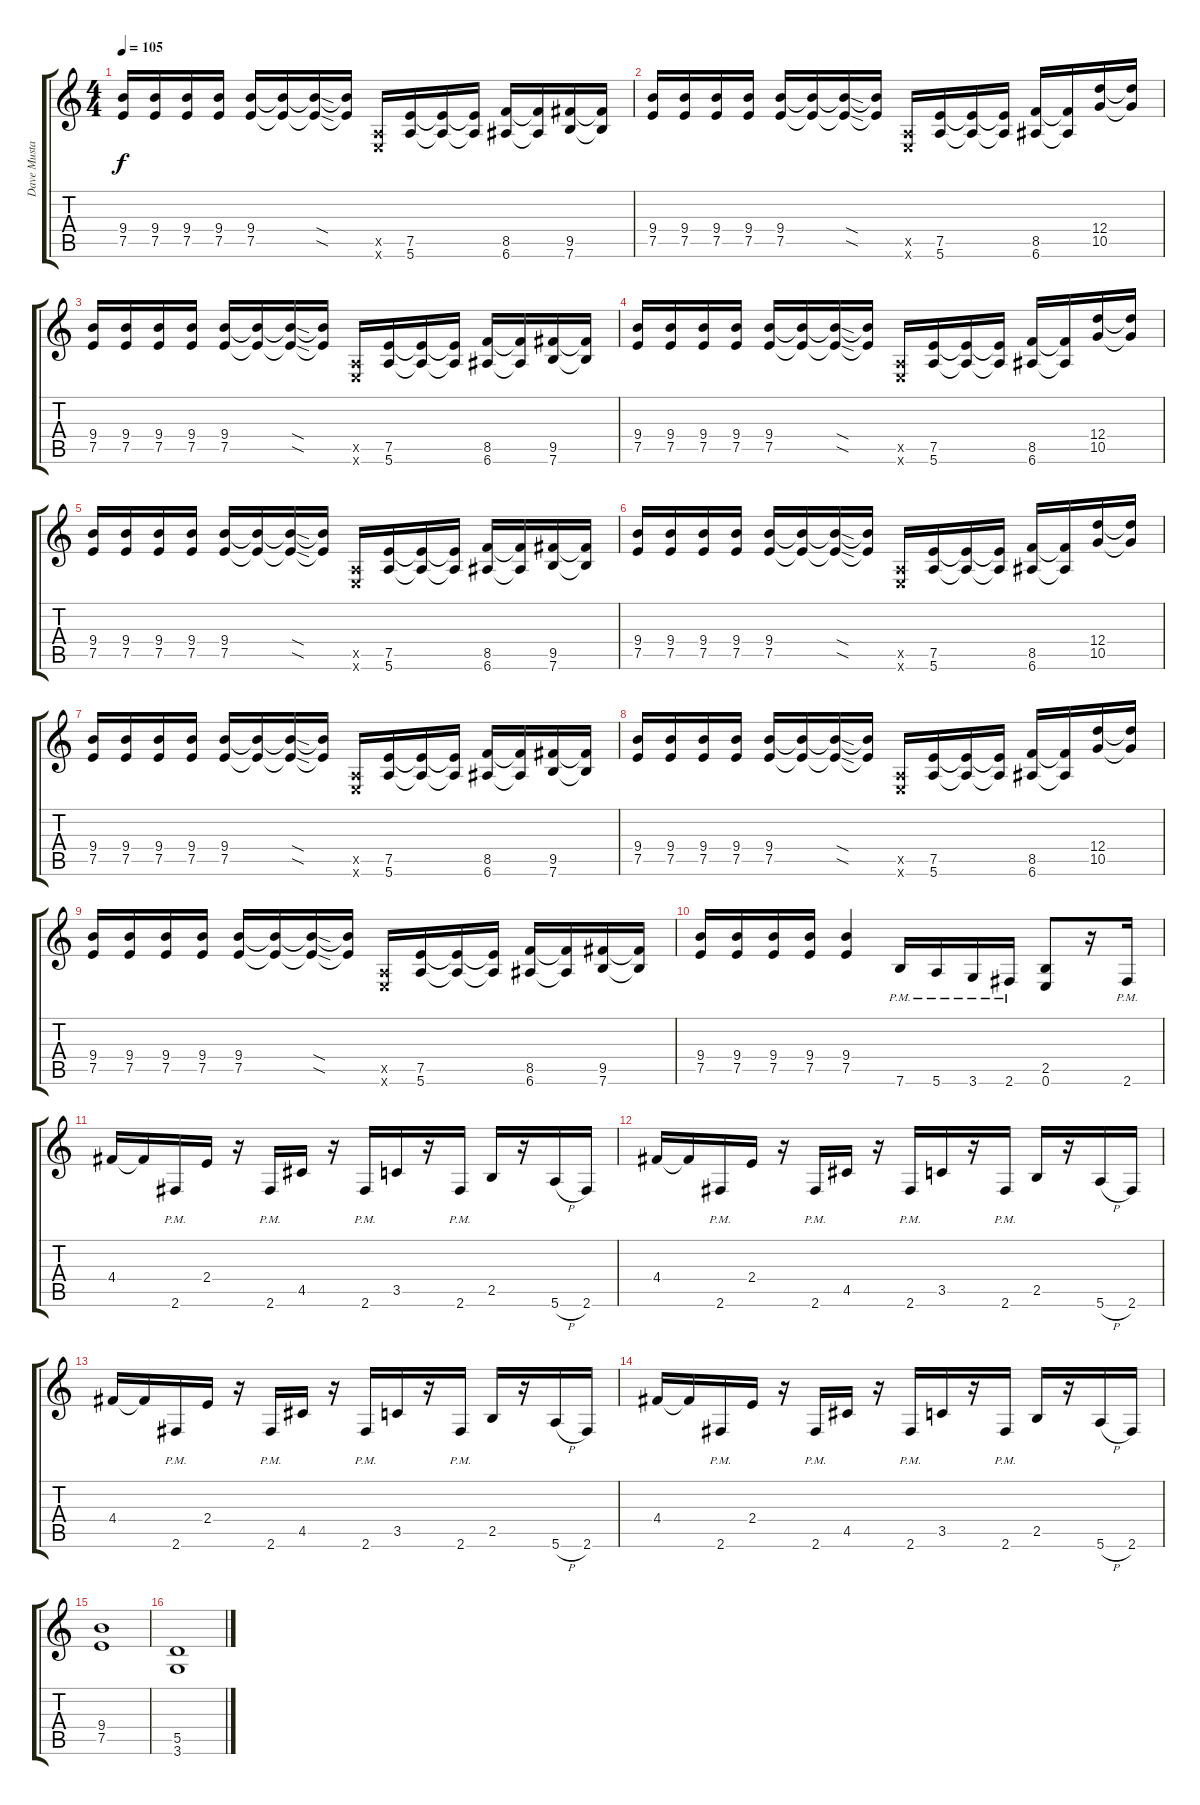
\track ("Dave Mustaine" "Dave Musta") {instrument distortionguitar}
\staff {score tabs}
\tuning (E4 B3 G3 D3 A2 E2) {hide}
\ts (4 4)
\tempo 105
\clef g2
\ks c
(9.4 7.5).16{dy f} (9.4 7.5).16 (9.4 7.5).16 (9.4 7.5).16 (9.4 7.5).16 (9.4{t} 7.5{t}).16 (9.4{sod t} 7.5{sod t}).16 (9.4{t} 7.5{t}).16 (0.5{x} 0.6{x}).16 (7.5 5.6).16 (7.5{t} 5.6{t}).16 (7.5{t} 5.6{t}).16 (8.5 6.6).16 (8.5{t} 6.6{t}).16 (9.5 7.6).16 (9.5{t} 7.6{t}).16 |
(9.4 7.5).16 (9.4 7.5).16 (9.4 7.5).16 (9.4 7.5).16 (9.4 7.5).16 (9.4{t} 7.5{t}).16 (9.4{sod t} 7.5{sod t}).16 (9.4{t} 7.5{t}).16 (0.5{x} 0.6{x}).16 (7.5 5.6).16 (7.5{t} 5.6{t}).16 (7.5{t} 5.6{t}).16 (8.5 6.6).16 (8.5{t} 6.6{t}).16 (12.4 10.5).16 (12.4{t} 10.5{t}).16 |
(9.4 7.5).16 (9.4 7.5).16 (9.4 7.5).16 (9.4 7.5).16 (9.4 7.5).16 (9.4{t} 7.5{t}).16 (9.4{sod t} 7.5{sod t}).16 (9.4{t} 7.5{t}).16 (0.5{x} 0.6{x}).16 (7.5 5.6).16 (7.5{t} 5.6{t}).16 (7.5{t} 5.6{t}).16 (8.5 6.6).16 (8.5{t} 6.6{t}).16 (9.5 7.6).16 (9.5{t} 7.6{t}).16 |
(9.4 7.5).16 (9.4 7.5).16 (9.4 7.5).16 (9.4 7.5).16 (9.4 7.5).16 (9.4{t} 7.5{t}).16 (9.4{sod t} 7.5{sod t}).16 (9.4{t} 7.5{t}).16 (0.5{x} 0.6{x}).16 (7.5 5.6).16 (7.5{t} 5.6{t}).16 (7.5{t} 5.6{t}).16 (8.5 6.6).16 (8.5{t} 6.6{t}).16 (12.4 10.5).16 (12.4{t} 10.5{t}).16 |
(9.4 7.5).16 (9.4 7.5).16 (9.4 7.5).16 (9.4 7.5).16 (9.4 7.5).16 (9.4{t} 7.5{t}).16 (9.4{sod t} 7.5{sod t}).16 (9.4{t} 7.5{t}).16 (0.5{x} 0.6{x}).16 (7.5 5.6).16 (7.5{t} 5.6{t}).16 (7.5{t} 5.6{t}).16 (8.5 6.6).16 (8.5{t} 6.6{t}).16 (9.5 7.6).16 (9.5{t} 7.6{t}).16 |
(9.4 7.5).16 (9.4 7.5).16 (9.4 7.5).16 (9.4 7.5).16 (9.4 7.5).16 (9.4{t} 7.5{t}).16 (9.4{sod t} 7.5{sod t}).16 (9.4{t} 7.5{t}).16 (0.5{x} 0.6{x}).16 (7.5 5.6).16 (7.5{t} 5.6{t}).16 (7.5{t} 5.6{t}).16 (8.5 6.6).16 (8.5{t} 6.6{t}).16 (12.4 10.5).16 (12.4{t} 10.5{t}).16 |
(9.4 7.5).16 (9.4 7.5).16 (9.4 7.5).16 (9.4 7.5).16 (9.4 7.5).16 (9.4{t} 7.5{t}).16 (9.4{sod t} 7.5{sod t}).16 (9.4{t} 7.5{t}).16 (0.5{x} 0.6{x}).16 (7.5 5.6).16 (7.5{t} 5.6{t}).16 (7.5{t} 5.6{t}).16 (8.5 6.6).16 (8.5{t} 6.6{t}).16 (9.5 7.6).16 (9.5{t} 7.6{t}).16 |
(9.4 7.5).16 (9.4 7.5).16 (9.4 7.5).16 (9.4 7.5).16 (9.4 7.5).16 (9.4{t} 7.5{t}).16 (9.4{sod t} 7.5{sod t}).16 (9.4{t} 7.5{t}).16 (0.5{x} 0.6{x}).16 (7.5 5.6).16 (7.5{t} 5.6{t}).16 (7.5{t} 5.6{t}).16 (8.5 6.6).16 (8.5{t} 6.6{t}).16 (12.4 10.5).16 (12.4{t} 10.5{t}).16 |
(9.4 7.5).16 (9.4 7.5).16 (9.4 7.5).16 (9.4 7.5).16 (9.4 7.5).16 (9.4{t} 7.5{t}).16 (9.4{sod t} 7.5{sod t}).16 (9.4{t} 7.5{t}).16 (0.5{x} 0.6{x}).16 (7.5 5.6).16 (7.5{t} 5.6{t}).16 (7.5{t} 5.6{t}).16 (8.5 6.6).16 (8.5{t} 6.6{t}).16 (9.5 7.6).16 (9.5{t} 7.6{t}).16 |
(9.4 7.5).16 (9.4 7.5).16 (9.4 7.5).16 (9.4 7.5).16 (9.4 7.5).4 7.6{pm}.16 5.6{pm}.16 3.6{pm}.16 2.6{pm}.16 (2.5 0.6).8 r.16 2.6{pm}.16 |
4.4.16 4.4{t}.16 2.6{pm}.16 2.4.16 r.16 2.6{pm}.16 4.5.16 r.16 2.6{pm}.16 3.5.16 r.16 2.6{pm}.16 2.5.16 r.16 5.6{h}.16 2.6.16 |
4.4.16 4.4{t}.16 2.6{pm}.16 2.4.16 r.16 2.6{pm}.16 4.5.16 r.16 2.6{pm}.16 3.5.16 r.16 2.6{pm}.16 2.5.16 r.16 5.6{h}.16 2.6.16 |
4.4.16 4.4{t}.16 2.6{pm}.16 2.4.16 r.16 2.6{pm}.16 4.5.16 r.16 2.6{pm}.16 3.5.16 r.16 2.6{pm}.16 2.5.16 r.16 5.6{h}.16 2.6.16 |
4.4.16 4.4{t}.16 2.6{pm}.16 2.4.16 r.16 2.6{pm}.16 4.5.16 r.16 2.6{pm}.16 3.5.16 r.16 2.6{pm}.16 2.5.16 r.16 5.6{h}.16 2.6.16 |
(9.4 7.5).1 |
(5.5 3.6).1
